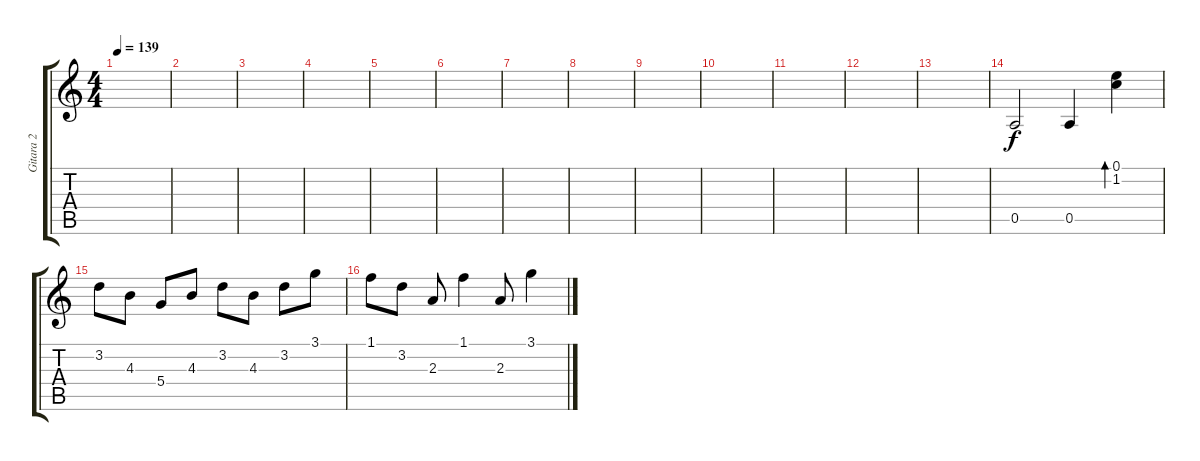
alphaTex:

\track ("Gitara 2" "Gitara 2") {instrument electricguitarclean}
\staff {score tabs}
\tuning (E4 B3 G3 D3 A2 E2) {hide}
\ts (4 4)
\tempo 139
\clef g2
\ks c
|
|
|
|
|
|
|
|
|
|
|
|
|
0.5.2 0.5.4 (0.1 1.2).4{bd 120} |
3.2.8 4.3.8 5.4.8 4.3.8 3.2.8 4.3.8 3.2.8 3.1.8 |
1.1.8 3.2.8 2.3.8 1.1.4 2.3.8 3.1.4
